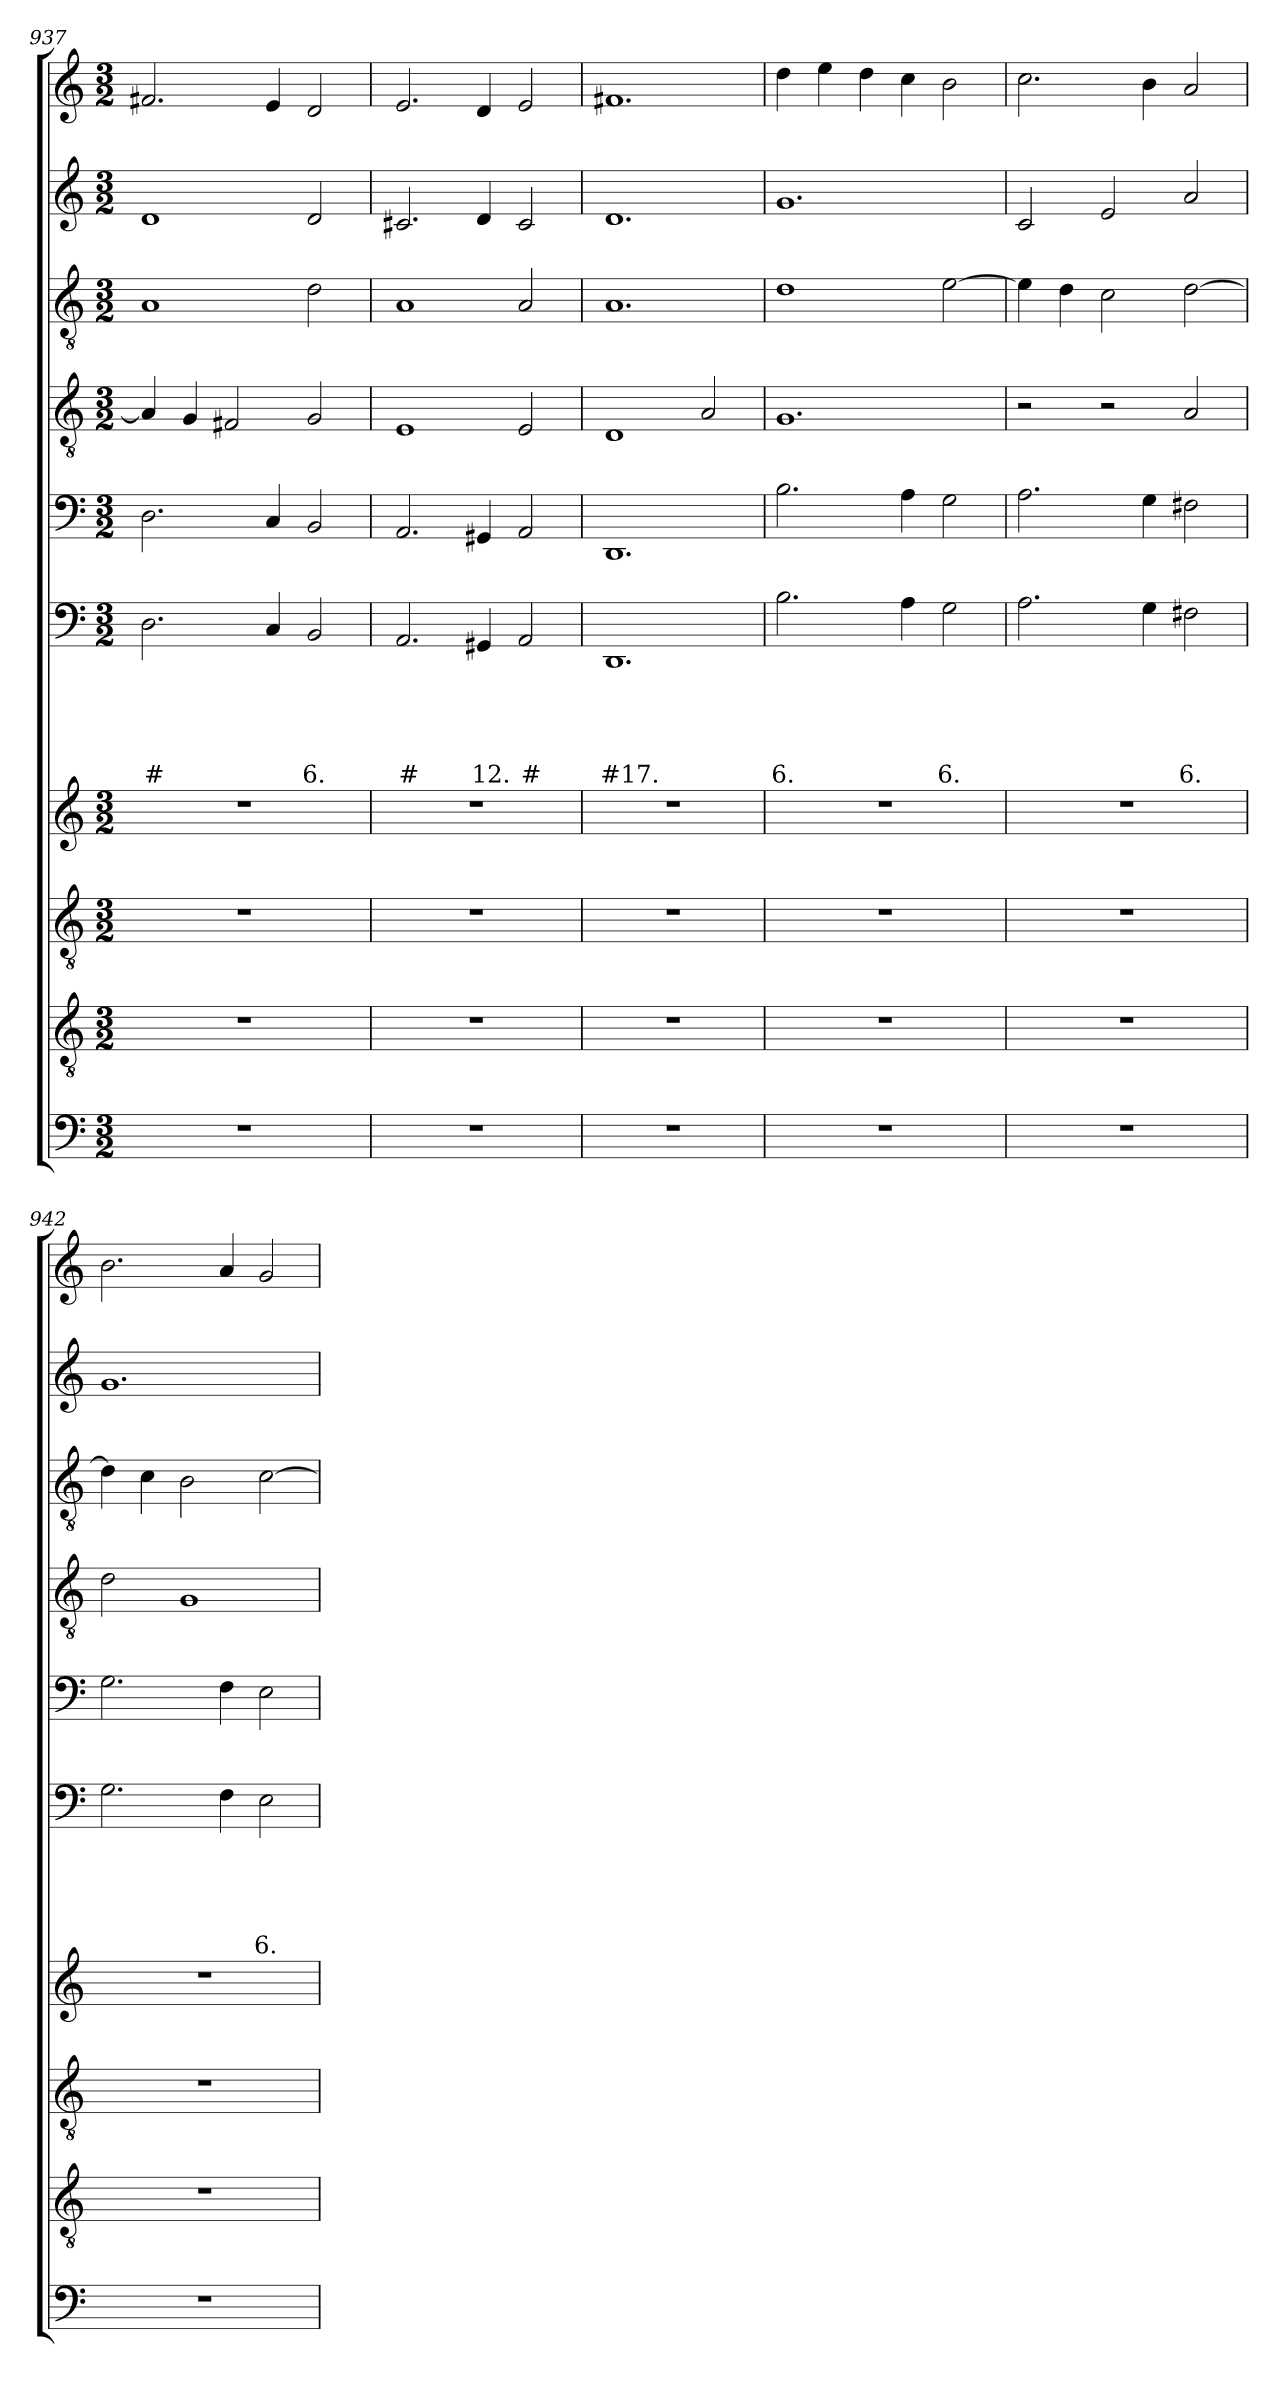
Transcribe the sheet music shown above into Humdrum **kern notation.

**kern	**kern	**kern	**kern	**kern	**text	**text	**text	**text	**text	**kern	**kern	**kern	**kern	**kern
*part10	*part9	*part8	*part7	*part6	*part6	*part6	*part6	*part6	*part6	*part5	*part4	*part3	*part2	*part1
*staff10	*staff9	*staff8	*staff7	*staff6	*staff6	*staff6	*staff6	*staff6	*staff6	*staff5	*staff4	*staff3	*staff2	*staff1
*clefF4	*clefGv2	*clefGv2	*clefG2	*clefF4	*	*	*	*	*	*clefF4	*clefGv2	*clefGv2	*clefG2	*clefG2
*k[]	*k[]	*k[]	*k[]	*k[]	*	*	*	*	*	*k[]	*k[]	*k[]	*k[]	*k[]
*C:	*C:	*C:	*C:	*C:	*	*	*	*	*	*C:	*C:	*C:	*C:	*C:
*M3/2	*M3/2	*M3/2	*M3/2	*M3/2	*	*	*	*	*	*M3/2	*M3/2	*M3/2	*M3/2	*M3/2
=937	=937	=937	=937	=937	=937	=937	=937	=937	=937	=937	=937	=937	=937	=937
1.r	1.r	1.r	1.r	2.D\	.	.	.	.	#	2.D\	4A/]	1A	1d	2.f#X/
.	.	.	.	.	.	.	.	.	.	.	4G/	.	.	.
.	.	.	.	.	.	.	.	.	.	.	2F#X/	.	.	.
.	.	.	.	4C/	.	.	.	.	.	4C/	.	.	.	4e/
.	.	.	.	2BB/	.	.	.	.	6.	2BB/	2G/	2d\	2d/	2d/
=938	=938	=938	=938	=938	=938	=938	=938	=938	=938	=938	=938	=938	=938	=938
1.r	1.r	1.r	1.r	2.AA/	.	.	.	.	#	2.AA/	1E	1A	2.c#X/	2.e/
.	.	.	.	4GG#X/	.	.	.	.	12.	4GG#X/	.	.	4d/	4d/
.	.	.	.	2AA/	.	.	.	.	#	2AA/	2E/	2A/	2c#/	2e/
=939	=939	=939	=939	=939	=939	=939	=939	=939	=939	=939	=939	=939	=939	=939
1.r	1.r	1.r	1.r	1.DD	.	.	.	.	#17.	1.DD	1D	1.A	1.d	1.f#X
.	.	.	.	.	.	.	.	.	.	.	2A/	.	.	.
=940	=940	=940	=940	=940	=940	=940	=940	=940	=940	=940	=940	=940	=940	=940
1.r	1.r	1.r	1.r	2.B\	.	.	.	.	6.	2.B\	1.G	1d	1.g	4dd\
.	.	.	.	.	.	.	.	.	.	.	.	.	.	4ee\
.	.	.	.	.	.	.	.	.	.	.	.	.	.	4dd\
.	.	.	.	4A\	.	.	.	.	.	4A\	.	.	.	4cc\
.	.	.	.	2G\	.	.	.	.	6.	2G\	.	[2e\	.	2b\
=941	=941	=941	=941	=941	=941	=941	=941	=941	=941	=941	=941	=941	=941	=941
1.r	1.r	1.r	1.r	2.A\	.	.	.	.	.	2.A\	2r	4e\]	2c/	2.cc\
.	.	.	.	.	.	.	.	.	.	.	.	4d\	.	.
.	.	.	.	.	.	.	.	.	.	.	2r	2c\	2e/	.
.	.	.	.	4G\	.	.	.	.	.	4G\	.	.	.	4b\
.	.	.	.	2F#X\	.	.	.	.	6.	2F#X\	2A/	[2d\	2a/	2a/
=942	=942	=942	=942	=942	=942	=942	=942	=942	=942	=942	=942	=942	=942	=942
1.r	1.r	1.r	1.r	2.G\	.	.	.	.	.	2.G\	2d\	4d\]	1.g	2.b\
.	.	.	.	.	.	.	.	.	.	.	.	4c\	.	.
.	.	.	.	.	.	.	.	.	.	.	1G	2B\	.	.
.	.	.	.	4F\	.	.	.	.	.	4F\	.	.	.	4a/
.	.	.	.	2E\	.	.	.	.	6.	2E\	.	[2c\	.	2g/
=	=	=	=	=	=	=	=	=	=	=	=	=	=	=
*-	*-	*-	*-	*-	*-	*-	*-	*-	*-	*-	*-	*-	*-	*-
